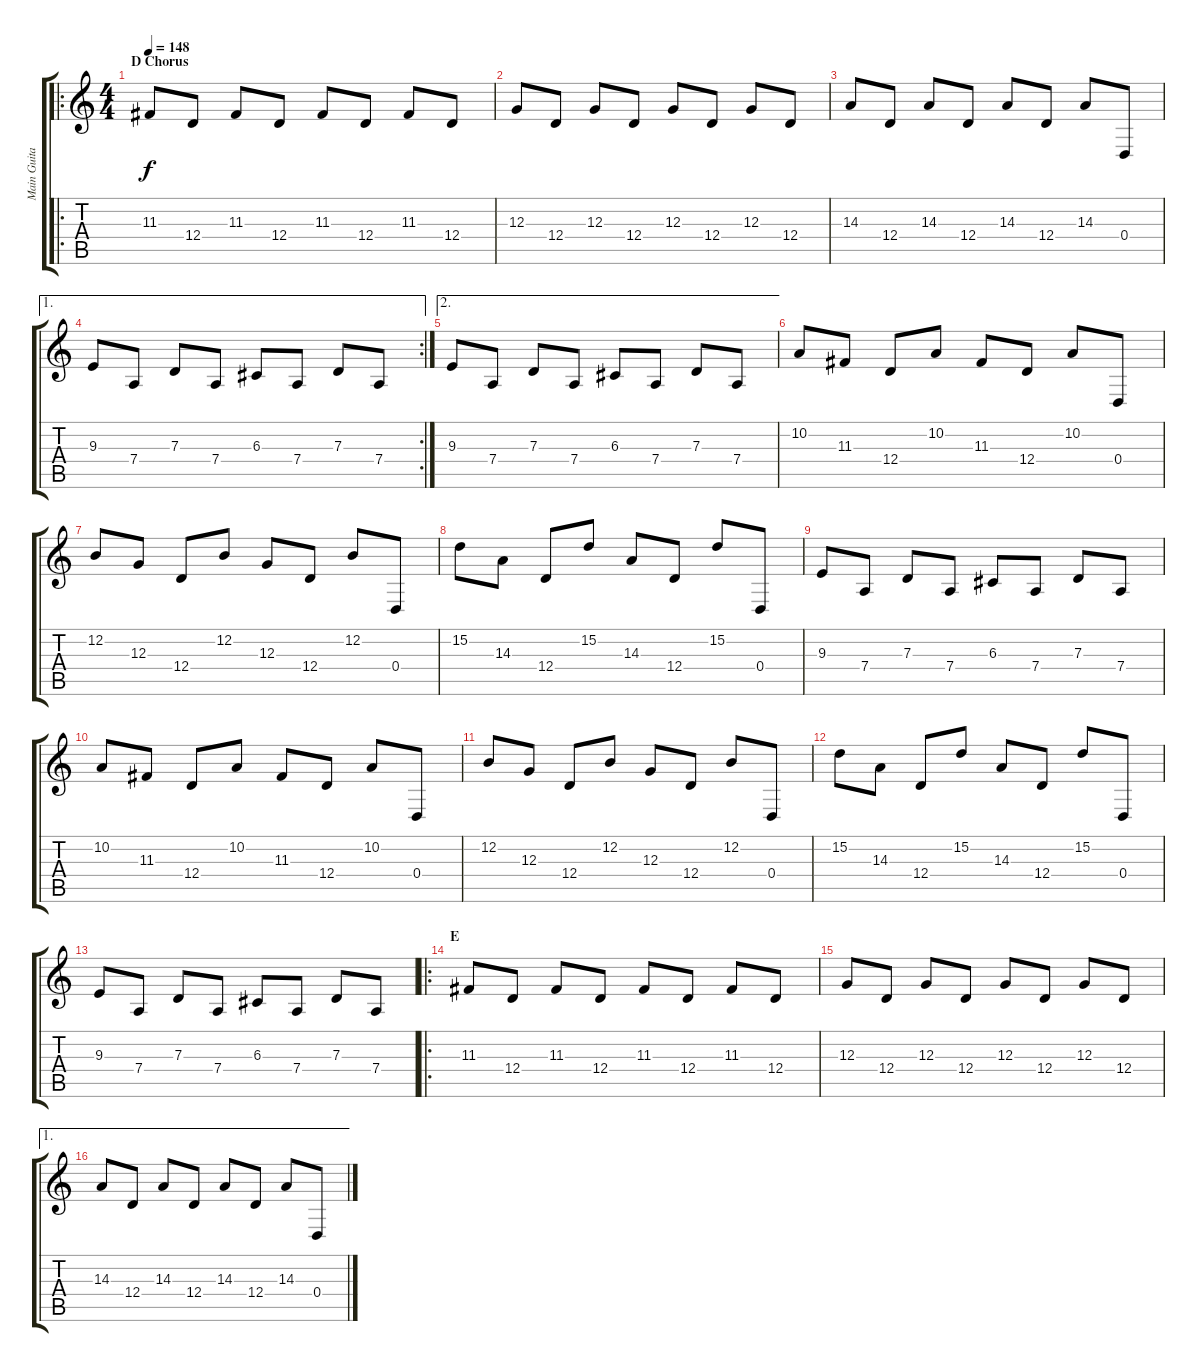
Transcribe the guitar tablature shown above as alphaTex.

\track ("Main Guitar   " "Main Guita") {instrument stringensemble1}
\staff {score tabs}
\tuning (E4 B3 G3 D3 A2 E2) {hide}
\ro
\ts (4 4)
\section ("" "D Chorus")
\tempo 148
\clef g2
\ks c
11.3.8{dy f} 12.4.8 11.3.8 12.4.8 11.3.8 12.4.8 11.3.8 12.4.8 |
12.3.8 12.4.8 12.3.8 12.4.8 12.3.8 12.4.8 12.3.8 12.4.8 |
14.3.8 12.4.8 14.3.8 12.4.8 14.3.8 12.4.8 14.3.8 0.4.8 |
\ae 1
\rc 2
9.3.8 7.4.8 7.3.8 7.4.8 6.3.8 7.4.8 7.3.8 7.4.8 |
\ae 2
9.3.8 7.4.8 7.3.8 7.4.8 6.3.8 7.4.8 7.3.8 7.4.8 |
10.2.8 11.3.8 12.4.8 10.2.8 11.3.8 12.4.8 10.2.8 0.4.8 |
12.2.8 12.3.8 12.4.8 12.2.8 12.3.8 12.4.8 12.2.8 0.4.8 |
15.2.8 14.3.8 12.4.8 15.2.8 14.3.8 12.4.8 15.2.8 0.4.8 |
9.3.8 7.4.8 7.3.8 7.4.8 6.3.8 7.4.8 7.3.8 7.4.8 |
10.2.8 11.3.8 12.4.8 10.2.8 11.3.8 12.4.8 10.2.8 0.4.8 |
12.2.8 12.3.8 12.4.8 12.2.8 12.3.8 12.4.8 12.2.8 0.4.8 |
15.2.8 14.3.8 12.4.8 15.2.8 14.3.8 12.4.8 15.2.8 0.4.8 |
9.3.8 7.4.8 7.3.8 7.4.8 6.3.8 7.4.8 7.3.8 7.4.8 |
\ro
\section ("" "E ")
11.3.8 12.4.8 11.3.8 12.4.8 11.3.8 12.4.8 11.3.8 12.4.8 |
12.3.8 12.4.8 12.3.8 12.4.8 12.3.8 12.4.8 12.3.8 12.4.8 |
\ae 1
14.3.8 12.4.8 14.3.8 12.4.8 14.3.8 12.4.8 14.3.8 0.4.8
